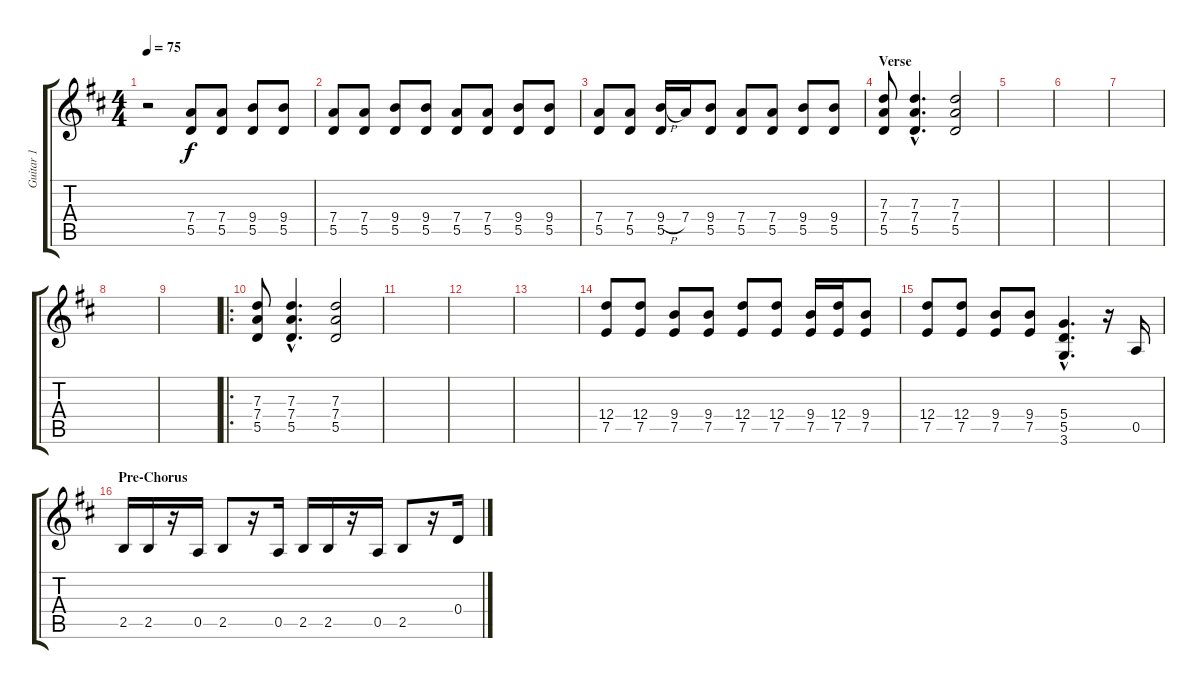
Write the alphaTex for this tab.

\track ("Guitar 1" "Guitar 1") {instrument electricguitarmuted}
\staff {score tabs}
\tuning (E4 B3 G3 D3 A2 E2) {hide}
\ts (4 4)
\tempo 75
\clef g2
\ks d
r.2{dy f instrument electricguitarmuted} (7.4 5.5).8 (7.4 5.5).8 (9.4 5.5).8 (9.4 5.5).8 |
(7.4 5.5).8 (7.4 5.5).8 (9.4 5.5).8 (9.4 5.5).8 (7.4 5.5).8 (7.4 5.5).8 (9.4 5.5).8 (9.4 5.5).8 |
(7.4 5.5).8 (7.4 5.5).8 (9.4{h} 5.5).16 7.4.16 (9.4 5.5).8 (7.4 5.5).8 (7.4 5.5).8 (9.4 5.5).8 (9.4 5.5).8 |
\section ("" "Verse")
(7.3 7.4 5.5).8 (7.3{hac} 7.4{hac} 5.5{hac}).4{d} (7.3 7.4 5.5).2 |
|
|
|
|
|
\ro
(7.3 7.4 5.5).8 (7.3{hac} 7.4{hac} 5.5{hac}).4{d} (7.3 7.4 5.5).2 |
|
|
|
(12.4 7.5).8 (12.4 7.5).8 (9.4 7.5).8 (9.4 7.5).8 (12.4 7.5).8 (12.4 7.5).8 (9.4 7.5).16 (12.4 7.5).16 (9.4 7.5).8 |
(12.4 7.5).8 (12.4 7.5).8 (9.4 7.5).8 (9.4 7.5).8 (5.4{hac} 5.5{hac} 3.6{hac}).4{d} r.16 0.5.16 |
\section ("" "Pre-Chorus")
2.5.16 2.5.16 r.16 0.5.16 2.5.8 r.16 0.5.16 2.5.16 2.5.16 r.16 0.5.16 2.5.8 r.16 0.4.16
